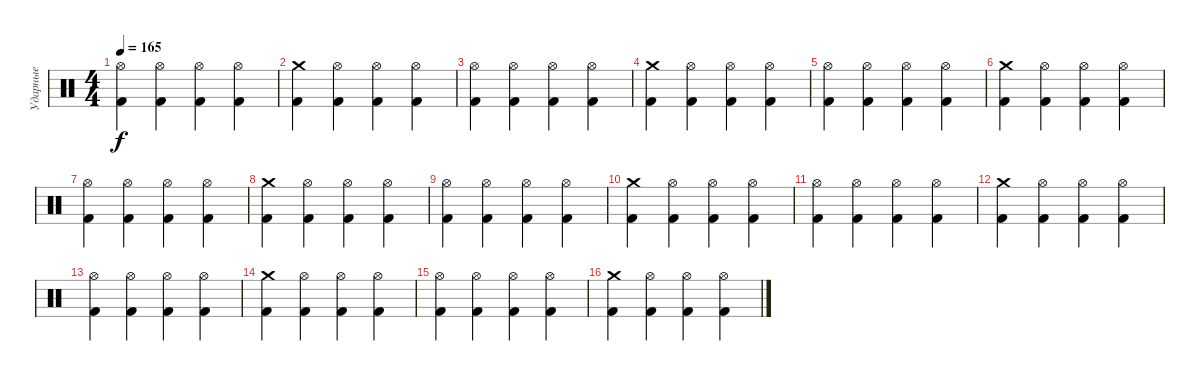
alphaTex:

\track ("Ударные" "Ударные") {instrument percussion}
\staff {score}
\articulation defaults
\ts (4 4)
\tempo 165
\clef neutral
\ks c
("Hi-Hat (open)" "Kick (hit) 2").4{dy f} ("Hi-Hat (open)" "Kick (hit) 2").4 ("Hi-Hat (open)" "Kick (hit) 2").4 ("Hi-Hat (open)" "Kick (hit) 2").4 |
("Crash medium (hit)" "Kick (hit) 2").4 ("Hi-Hat (open)" "Kick (hit) 2").4 ("Hi-Hat (open)" "Kick (hit) 2").4 ("Hi-Hat (open)" "Kick (hit) 2").4 |
("Hi-Hat (open)" "Kick (hit) 2").4 ("Hi-Hat (open)" "Kick (hit) 2").4 ("Hi-Hat (open)" "Kick (hit) 2").4 ("Hi-Hat (open)" "Kick (hit) 2").4 |
("Crash medium (hit)" "Kick (hit) 2").4 ("Hi-Hat (open)" "Kick (hit) 2").4 ("Hi-Hat (open)" "Kick (hit) 2").4 ("Hi-Hat (open)" "Kick (hit) 2").4 |
("Hi-Hat (open)" "Kick (hit) 2").4 ("Hi-Hat (open)" "Kick (hit) 2").4 ("Hi-Hat (open)" "Kick (hit) 2").4 ("Hi-Hat (open)" "Kick (hit) 2").4 |
("Crash medium (hit)" "Kick (hit) 2").4 ("Hi-Hat (open)" "Kick (hit) 2").4 ("Hi-Hat (open)" "Kick (hit) 2").4 ("Hi-Hat (open)" "Kick (hit) 2").4 |
("Hi-Hat (open)" "Kick (hit) 2").4 ("Hi-Hat (open)" "Kick (hit) 2").4 ("Hi-Hat (open)" "Kick (hit) 2").4 ("Hi-Hat (open)" "Kick (hit) 2").4 |
("Crash medium (hit)" "Kick (hit) 2").4 ("Hi-Hat (open)" "Kick (hit) 2").4 ("Hi-Hat (open)" "Kick (hit) 2").4 ("Hi-Hat (open)" "Kick (hit) 2").4 |
("Hi-Hat (open)" "Kick (hit) 2").4 ("Hi-Hat (open)" "Kick (hit) 2").4 ("Hi-Hat (open)" "Kick (hit) 2").4 ("Hi-Hat (open)" "Kick (hit) 2").4 |
("Crash medium (hit)" "Kick (hit) 2").4 ("Hi-Hat (open)" "Kick (hit) 2").4 ("Hi-Hat (open)" "Kick (hit) 2").4 ("Hi-Hat (open)" "Kick (hit) 2").4 |
("Hi-Hat (open)" "Kick (hit) 2").4 ("Hi-Hat (open)" "Kick (hit) 2").4 ("Hi-Hat (open)" "Kick (hit) 2").4 ("Hi-Hat (open)" "Kick (hit) 2").4 |
("Crash medium (hit)" "Kick (hit) 2").4 ("Hi-Hat (open)" "Kick (hit) 2").4 ("Hi-Hat (open)" "Kick (hit) 2").4 ("Hi-Hat (open)" "Kick (hit) 2").4 |
("Hi-Hat (open)" "Kick (hit) 2").4 ("Hi-Hat (open)" "Kick (hit) 2").4 ("Hi-Hat (open)" "Kick (hit) 2").4 ("Hi-Hat (open)" "Kick (hit) 2").4 |
("Crash medium (hit)" "Kick (hit) 2").4 ("Hi-Hat (open)" "Kick (hit) 2").4 ("Hi-Hat (open)" "Kick (hit) 2").4 ("Hi-Hat (open)" "Kick (hit) 2").4 |
("Hi-Hat (open)" "Kick (hit) 2").4 ("Hi-Hat (open)" "Kick (hit) 2").4 ("Hi-Hat (open)" "Kick (hit) 2").4 ("Hi-Hat (open)" "Kick (hit) 2").4 |
("Crash medium (hit)" "Kick (hit) 2").4 ("Hi-Hat (open)" "Kick (hit) 2").4 ("Hi-Hat (open)" "Kick (hit) 2").4 ("Hi-Hat (open)" "Kick (hit) 2").4
